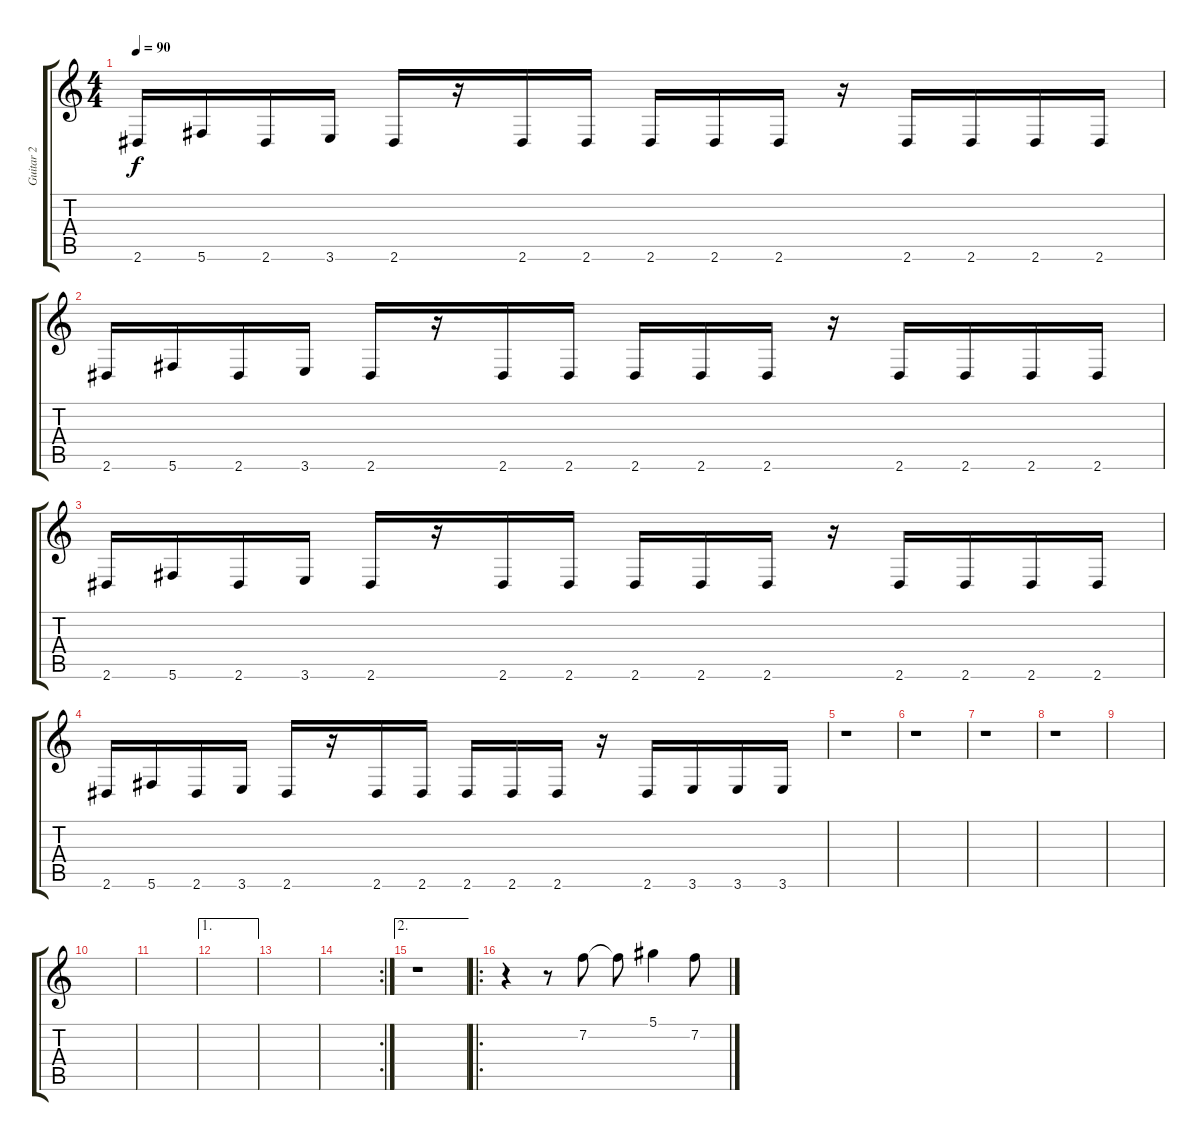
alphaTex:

\track ("Guitar 2" "Guitar 2") {instrument overdrivenguitar}
\staff {score tabs}
\tuning (Eb4 Bb3 Gb3 Db3 Ab2 Db2) {hide}
\ts (4 4)
\tempo 90
\clef g2
\ks c
2.6.16{dy f} 5.6.16 2.6.16 3.6.16 2.6.16 r.16 2.6.16 2.6.16 2.6.16 2.6.16 2.6.16 r.16 2.6.16 2.6.16 2.6.16 2.6.16 |
2.6.16 5.6.16 2.6.16 3.6.16 2.6.16 r.16 2.6.16 2.6.16 2.6.16 2.6.16 2.6.16 r.16 2.6.16 2.6.16 2.6.16 2.6.16 |
2.6.16 5.6.16 2.6.16 3.6.16 2.6.16 r.16 2.6.16 2.6.16 2.6.16 2.6.16 2.6.16 r.16 2.6.16 2.6.16 2.6.16 2.6.16 |
2.6.16 5.6.16 2.6.16 3.6.16 2.6.16 r.16 2.6.16 2.6.16 2.6.16 2.6.16 2.6.16 r.16 2.6.16 3.6.16 3.6.16 3.6.16 |
r.1 |
r.1 |
r.1 |
r.1 |
|
|
|
\ae 1
|
|
\rc 2
|
\ae 2
r.1 |
\ro
r.4 r.8 7.2.8 7.2{t}.8 5.1.4 7.2.8
